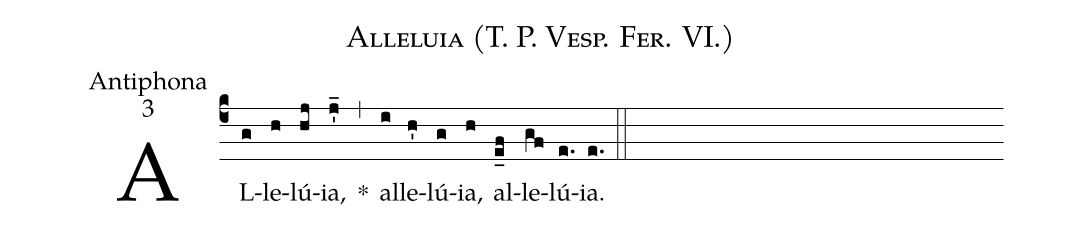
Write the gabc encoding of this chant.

name:Alleluia (T. P. Vesp. Fer. VI.);
office-part:Antiphona;
mode:3;
%%
(c4) AL(g)le(h)lú(hj)ia,(j'_) *(,) al(i)le(h')lú(g)ia,(h) al(e_f)le(gf)lú(e.)ia.(e.) (::)
